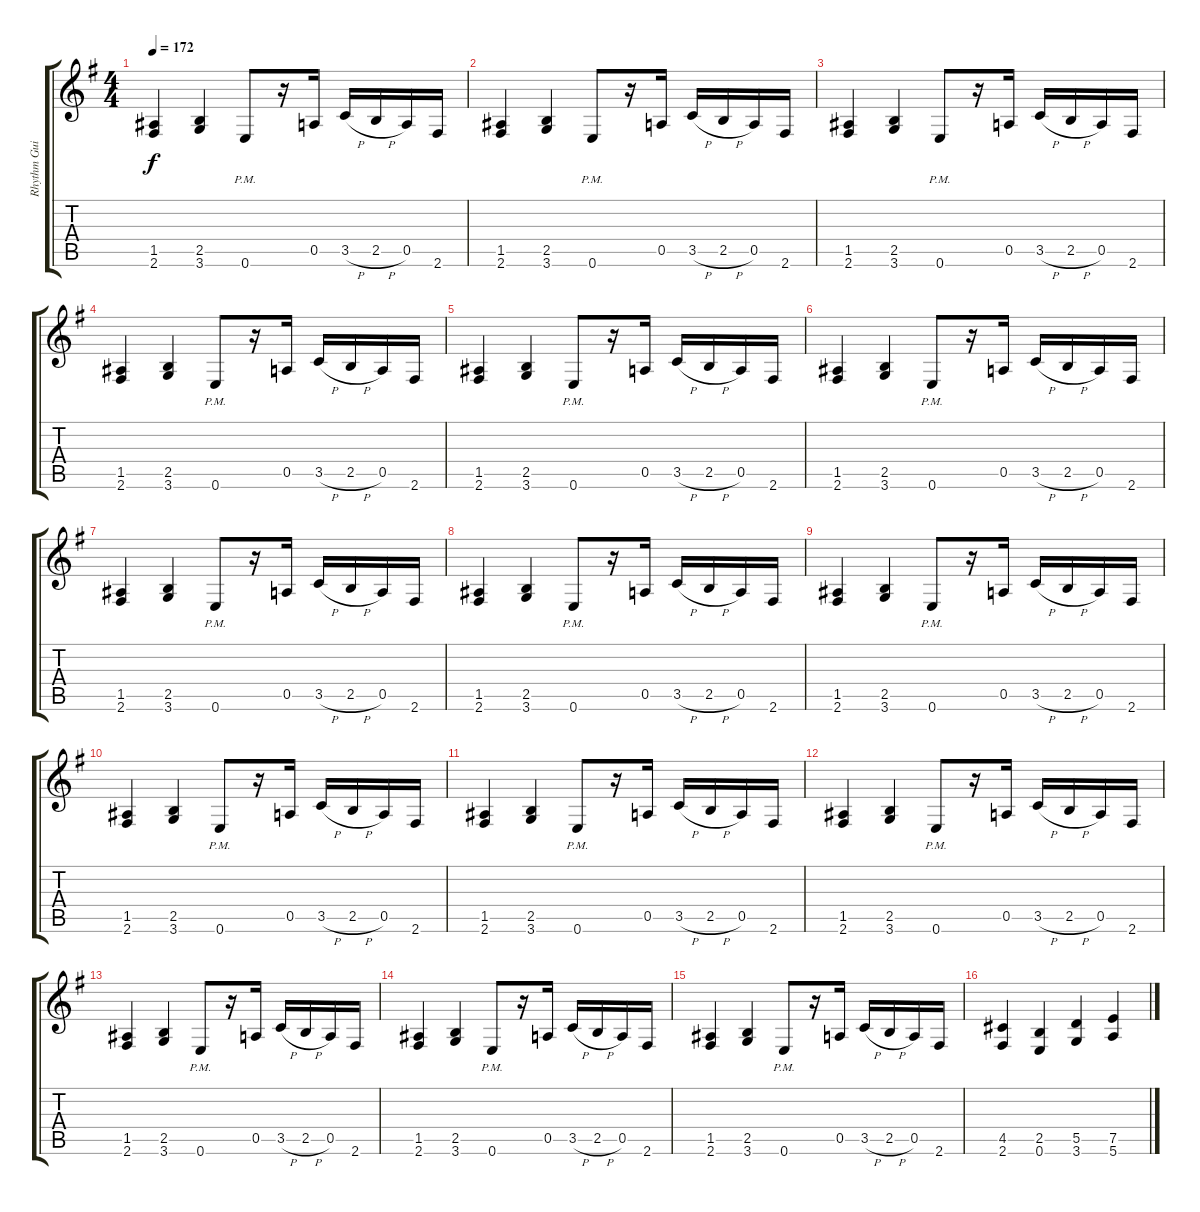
\track ("Rhythm Guitar - R" "Rhythm Gui") {instrument distortionguitar}
\staff {score tabs}
\tuning (E4 B3 G3 D3 A2 E2) {hide}
\ts (4 4)
\tempo 172
\clef g2
\ks g
(1.5 2.6).4{dy f} (2.5 3.6).4 0.6{pm}.8 r.16 0.5.16 3.5{h}.16 2.5{h}.16 0.5.16 2.6.16 |
(1.5 2.6).4 (2.5 3.6).4 0.6{pm}.8 r.16 0.5.16 3.5{h}.16 2.5{h}.16 0.5.16 2.6.16 |
(1.5 2.6).4 (2.5 3.6).4 0.6{pm}.8 r.16 0.5.16 3.5{h}.16 2.5{h}.16 0.5.16 2.6.16 |
(1.5 2.6).4 (2.5 3.6).4 0.6{pm}.8 r.16 0.5.16 3.5{h}.16 2.5{h}.16 0.5.16 2.6.16 |
(1.5 2.6).4 (2.5 3.6).4 0.6{pm}.8 r.16 0.5.16 3.5{h}.16 2.5{h}.16 0.5.16 2.6.16 |
(1.5 2.6).4 (2.5 3.6).4 0.6{pm}.8 r.16 0.5.16 3.5{h}.16 2.5{h}.16 0.5.16 2.6.16 |
(1.5 2.6).4 (2.5 3.6).4 0.6{pm}.8 r.16 0.5.16 3.5{h}.16 2.5{h}.16 0.5.16 2.6.16 |
(1.5 2.6).4 (2.5 3.6).4 0.6{pm}.8 r.16 0.5.16 3.5{h}.16 2.5{h}.16 0.5.16 2.6.16 |
(1.5 2.6).4 (2.5 3.6).4 0.6{pm}.8 r.16 0.5.16 3.5{h}.16 2.5{h}.16 0.5.16 2.6.16 |
(1.5 2.6).4 (2.5 3.6).4 0.6{pm}.8 r.16 0.5.16 3.5{h}.16 2.5{h}.16 0.5.16 2.6.16 |
(1.5 2.6).4 (2.5 3.6).4 0.6{pm}.8 r.16 0.5.16 3.5{h}.16 2.5{h}.16 0.5.16 2.6.16 |
(1.5 2.6).4 (2.5 3.6).4 0.6{pm}.8 r.16 0.5.16 3.5{h}.16 2.5{h}.16 0.5.16 2.6.16 |
(1.5 2.6).4 (2.5 3.6).4 0.6{pm}.8 r.16 0.5.16 3.5{h}.16 2.5{h}.16 0.5.16 2.6.16 |
(1.5 2.6).4 (2.5 3.6).4 0.6{pm}.8 r.16 0.5.16 3.5{h}.16 2.5{h}.16 0.5.16 2.6.16 |
(1.5 2.6).4 (2.5 3.6).4 0.6{pm}.8 r.16 0.5.16 3.5{h}.16 2.5{h}.16 0.5.16 2.6.16 |
(4.5 2.6).4 (2.5 0.6).4 (5.5 3.6).4 (7.5 5.6).4
